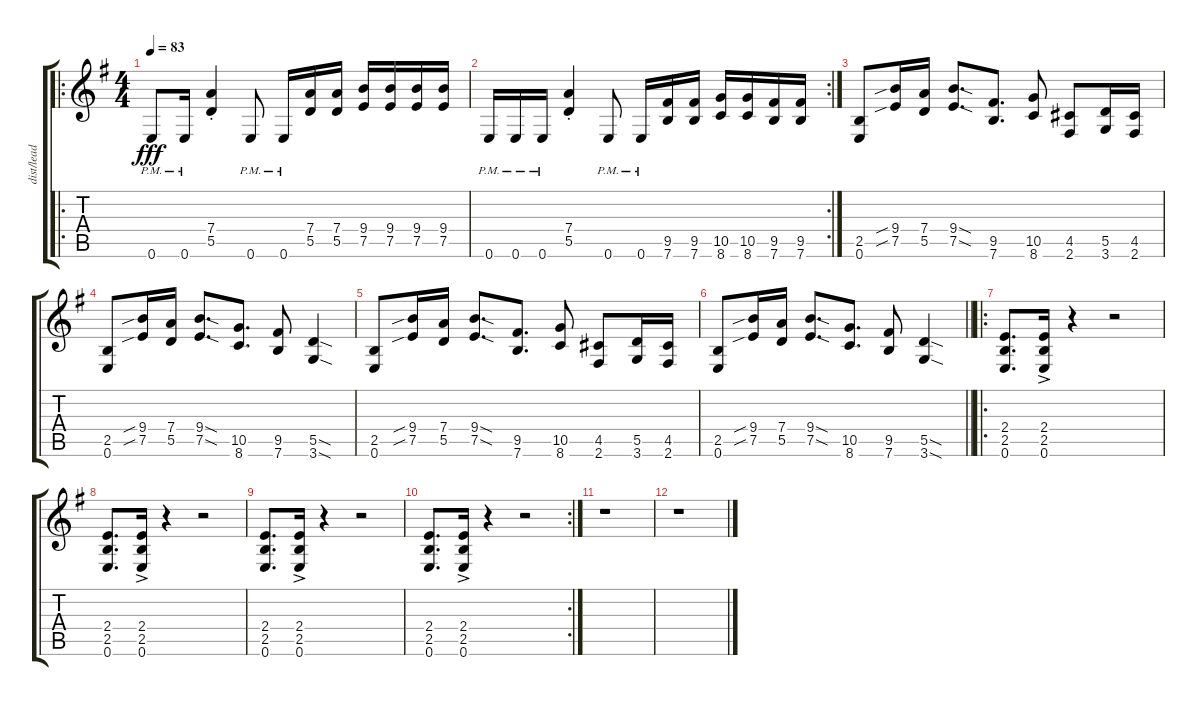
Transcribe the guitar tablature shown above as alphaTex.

\track ("dist/lead guitar" "dist/lead ") {instrument distortionguitar}
\staff {score tabs}
\tuning (E4 B3 G3 D3 A2 E2) {hide}
\ro
\ts (4 4)
\tempo 83
\clef g2
\ks g
0.6{pm}.8{dy fff} 0.6{pm}.16 (7.4{st} 5.5{st}).4 0.6{pm}.8 0.6{pm}.16 (7.4 5.5).16 (7.4 5.5).16 (9.4 7.5).16 (9.4 7.5).16 (9.4 7.5).16 (9.4 7.5).16 |
\rc 2
0.6{pm}.16 0.6{pm}.16 0.6{pm}.16 (7.4{st} 5.5{st}).4 0.6{pm}.8 0.6{pm}.16 (9.5 7.6).16 (9.5 7.6).16 (10.5 8.6).16 (10.5 8.6).16 (9.5 7.6).16 (9.5 7.6).16 |
(2.5 0.6).8 (9.4{sib} 7.5{sib}).16 (7.4 5.5).16 (9.4{sod} 7.5{sod}).8{d} (9.5 7.6).8{d} (10.5 8.6).8 (4.5 2.6).8 (5.5 3.6).16 (4.5 2.6).16 |
(2.5 0.6).8 (9.4{sib} 7.5{sib}).16 (7.4 5.5).16 (9.4{sod} 7.5{sod}).8{d} (10.5 8.6).8{d} (9.5 7.6).8 (5.5{sod} 3.6{sod}).4 |
(2.5 0.6).8 (9.4{sib} 7.5{sib}).16 (7.4 5.5).16 (9.4{sod} 7.5{sod}).8{d} (9.5 7.6).8{d} (10.5 8.6).8 (4.5 2.6).8 (5.5 3.6).16 (4.5 2.6).16 |
\barLineRight lightlight
(2.5 0.6).8 (9.4{sib} 7.5{sib}).16 (7.4 5.5).16 (9.4{sod} 7.5{sod}).8{d} (10.5 8.6).8{d} (9.5 7.6).8 (5.5{sod} 3.6{sod}).4 |
\ro
(2.4 2.5 0.6).8{d} (2.4{ac} 2.5{ac} 0.6{ac}).16 r.4 r.2 |
(2.4 2.5 0.6).8{d} (2.4{ac} 2.5{ac} 0.6{ac}).16 r.4 r.2 |
(2.4 2.5 0.6).8{d} (2.4{ac} 2.5{ac} 0.6{ac}).16 r.4 r.2 |
\rc 2
(2.4 2.5 0.6).8{d} (2.4{ac} 2.5{ac} 0.6{ac}).16 r.4 r.2 |
r.1 |
r.1
